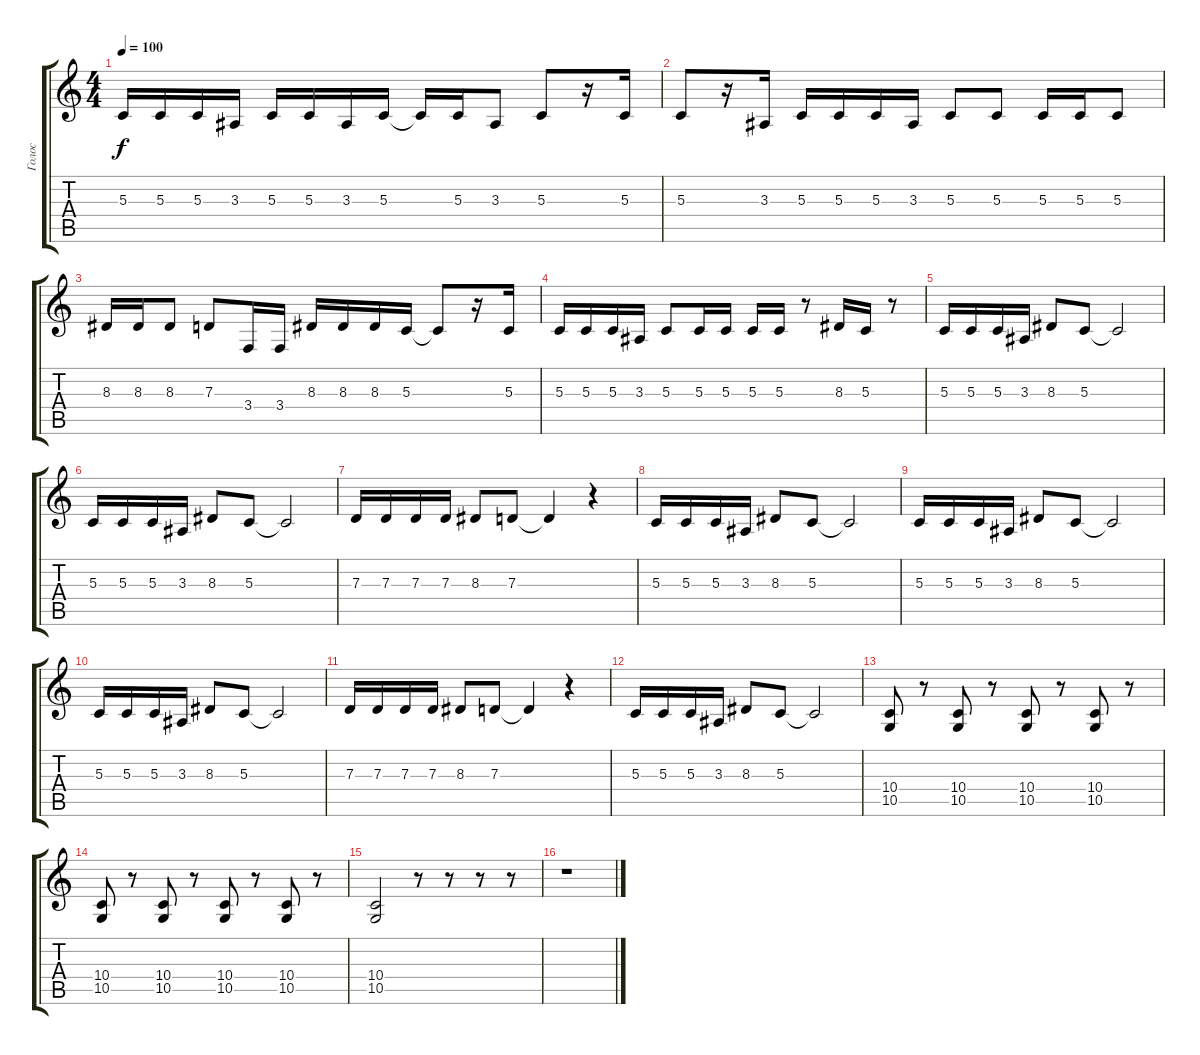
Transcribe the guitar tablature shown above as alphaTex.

\track ("Голос" "Голос") {instrument lead8bassandlead}
\staff {score tabs}
\tuning (E4 B3 G3 D3 A2 E2) {hide}
\ts (4 4)
\tempo 100
\clef g2
\ks c
5.3.16{dy f} 5.3.16 5.3.16 3.3.16 5.3.16 5.3.16 3.3.16 5.3.16 5.3{t}.16 5.3.16 3.3.8 5.3.8 r.16 5.3.16 |
5.3.8 r.16 3.3.16 5.3.16 5.3.16 5.3.16 3.3.16 5.3.8 5.3.8 5.3.16 5.3.16 5.3.8 |
8.3.16 8.3.16 8.3.8 7.3.8 3.4.16 3.4.16 8.3.16 8.3.16 8.3.16 5.3.16 5.3{t}.8 r.16 5.3.16 |
5.3.16 5.3.16 5.3.16 3.3.16 5.3.8 5.3.16 5.3.16 5.3.16 5.3.16 r.8 8.3.16 5.3.16 r.8 |
5.3.16 5.3.16 5.3.16 3.3.16 8.3.8 5.3.8 5.3{t}.2 |
5.3.16 5.3.16 5.3.16 3.3.16 8.3.8 5.3.8 5.3{t}.2 |
7.3.16 7.3.16 7.3.16 7.3.16 8.3.8 7.3.8 7.3{t}.4 r.4 |
5.3.16 5.3.16 5.3.16 3.3.16 8.3.8 5.3.8 5.3{t}.2 |
5.3.16 5.3.16 5.3.16 3.3.16 8.3.8 5.3.8 5.3{t}.2 |
5.3.16 5.3.16 5.3.16 3.3.16 8.3.8 5.3.8 5.3{t}.2 |
7.3.16 7.3.16 7.3.16 7.3.16 8.3.8 7.3.8 7.3{t}.4 r.4 |
5.3.16 5.3.16 5.3.16 3.3.16 8.3.8 5.3.8 5.3{t}.2 |
(10.4 10.5).8 r.8 (10.4 10.5).8 r.8 (10.4 10.5).8 r.8 (10.4 10.5).8 r.8 |
(10.4 10.5).8 r.8 (10.4 10.5).8 r.8 (10.4 10.5).8 r.8 (10.4 10.5).8 r.8 |
(10.4 10.5).2 r.8 r.8 r.8 r.8 |
r.1
